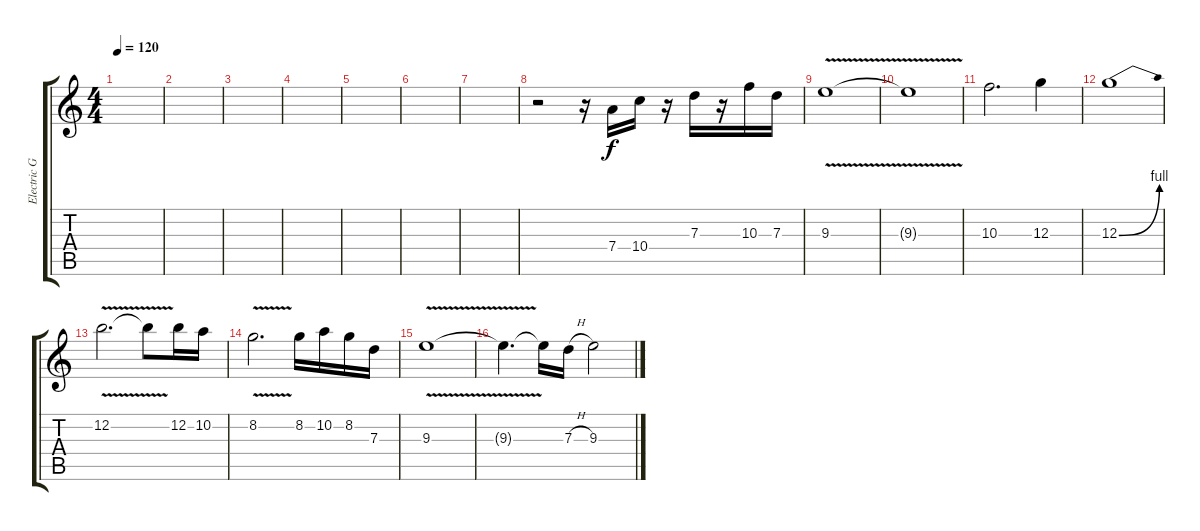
\track ("Electric Guitar" "Electric G") {instrument distortionguitar}
\staff {score tabs}
\tuning (E4 B3 G3 D3 A2 E2) {hide}
\ts (4 4)
\tempo 120
\clef g2
\ks c
|
|
|
|
|
|
|
r.2 r.16 7.4.16 10.4.16 r.16 7.3.16 r.16 10.3.16 7.3.16 |
9.3{v}.1 |
9.3{v t}.1 |
10.3.2{d} 12.3.4 |
12.3{be (bend 0 0 60 4)}.1 |
12.2{v}.2{d} 12.2{v t}.8 12.2.16 10.2.16 |
8.2{v}.2{d} 8.2.16 10.2.16 8.2.16 7.3.16 |
9.3{v}.1 |
9.3{t}.4{d} 9.3{t}.16 7.3{h}.16 9.3.2
